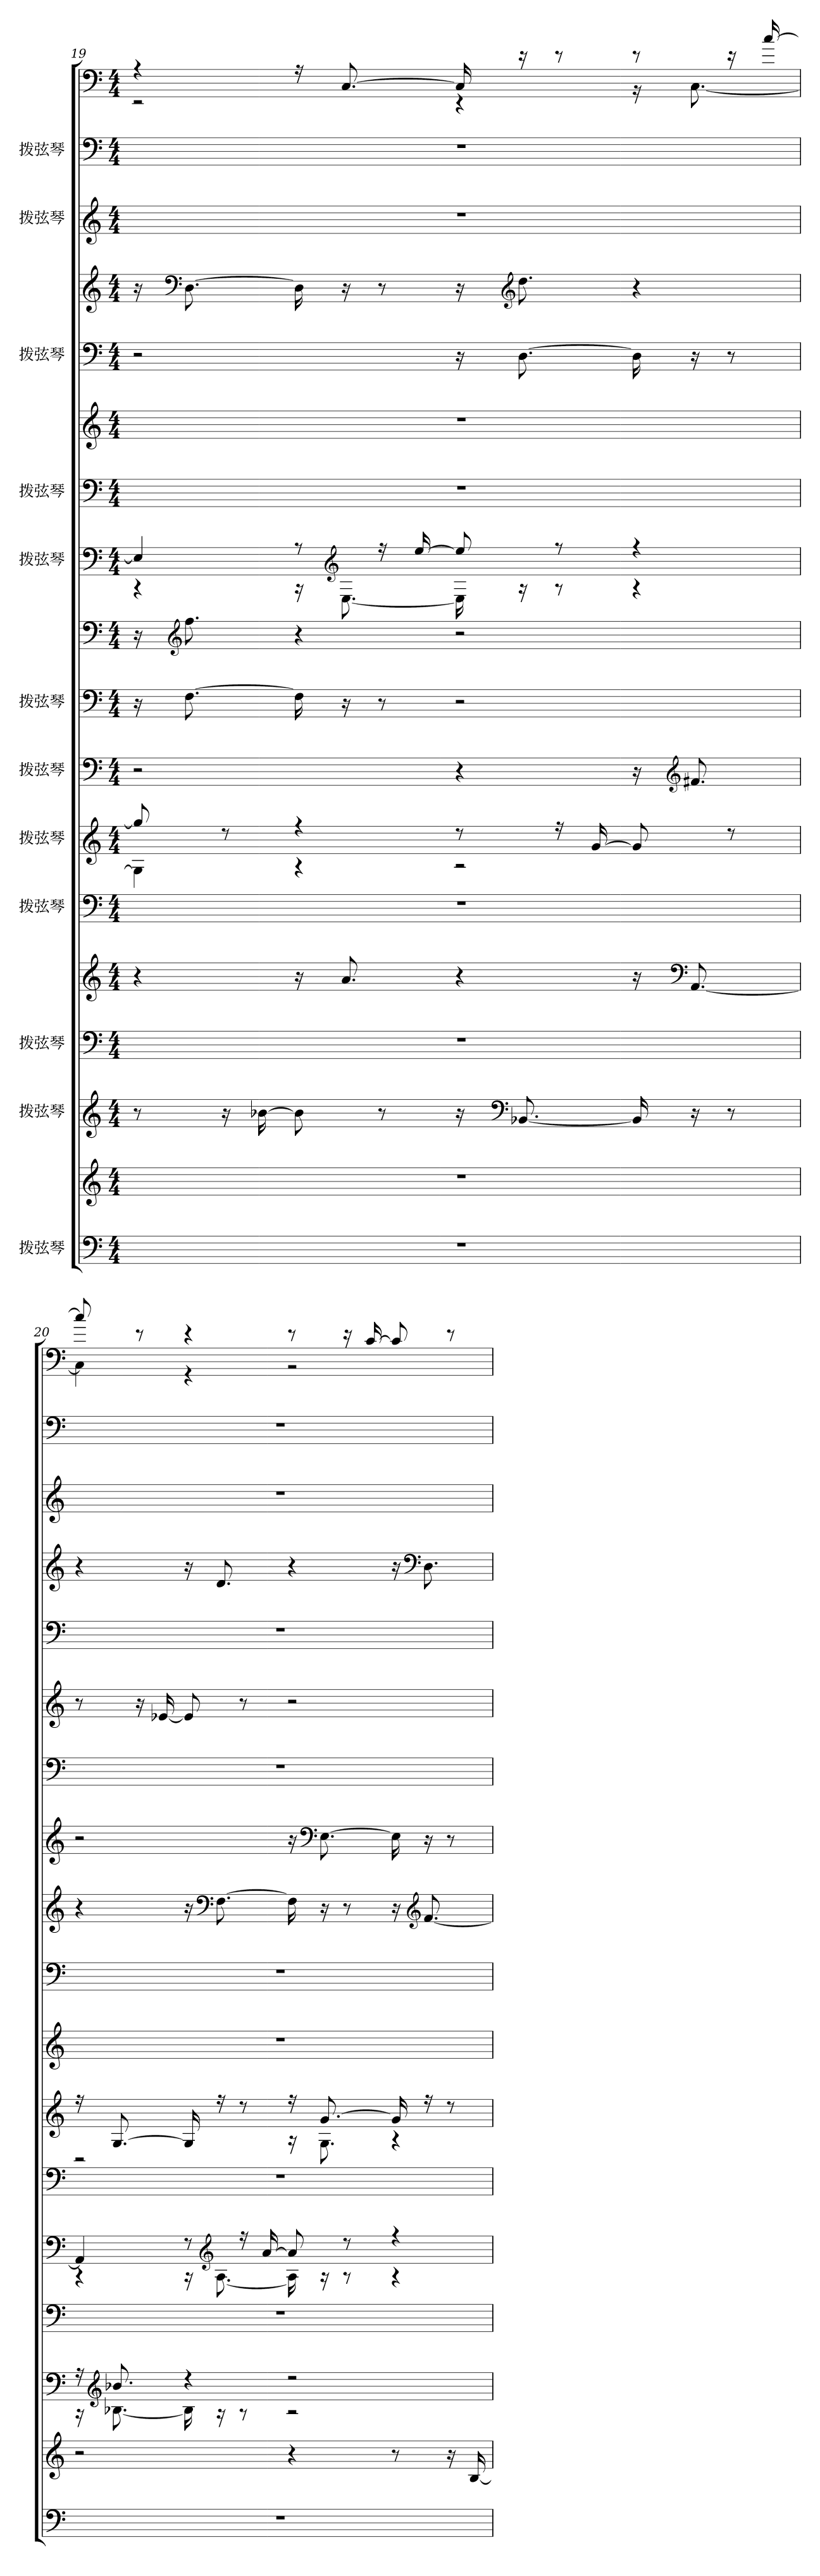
**kern	**kern	**kern	**kern	**kern	**kern	**kern	**kern	**kern	**kern	**kern	**kern	**kern	**kern	**kern	**kern	**kern	**kern
*part12	*part12	*part11	*part10	*part10	*part9	*part8	*part7	*part6	*part6	*part5	*part4	*part4	*part3	*part3	*part2	*part1	*part1
*staff18	*staff17	*staff16	*staff15	*staff14	*staff13	*staff12	*staff11	*staff10	*staff9	*staff8	*staff7	*staff6	*staff5	*staff4	*staff3	*staff2	*staff1
*I"拨弦琴	*	*I"拨弦琴	*I"拨弦琴	*	*I"拨弦琴	*I"拨弦琴	*I"拨弦琴	*I"拨弦琴	*	*I"拨弦琴	*I"拨弦琴	*	*I"拨弦琴	*	*I"拨弦琴	*I"拨弦琴	*
!!LO:PB:g=z
*clefF4	*clefG2	*clefG2	*clefF4	*clefG2	*clefF4	*clefG2	*clefF4	*clefF4	*clefF4	*clefF4	*clefF4	*clefG2	*clefF4	*clefG2	*clefG2	*clefF4	*clefF4
*k[]	*k[]	*k[]	*k[]	*k[]	*k[]	*k[]	*k[]	*k[]	*k[]	*k[]	*k[]	*k[]	*k[]	*k[]	*k[]	*k[]	*k[]
*M4/4	*M4/4	*M4/4	*M4/4	*M4/4	*M4/4	*M4/4	*M4/4	*M4/4	*M4/4	*M4/4	*M4/4	*M4/4	*M4/4	*M4/4	*M4/4	*M4/4	*M4/4
=19	=19	=19	=19	=19	=19	=19	=19	=19	=19	=19	=19	=19	=19	=19	=19	=19	=19
*	*	*	*	*	*	*^	*	*	*	*^	*	*	*	*	*	*	*^
1r	1r	8r	1r	4r	1r	8gg/]	4G\]	2r	16r	16r	4E/]	4r	1r	1r	2r	16r	1r	1r	4r	2r
*	*	*	*	*	*	*	*	*	*	*clefG2	*	*	*	*	*	*clefF4	*	*	*	*
.	.	.	.	.	.	.	.	.	[8.F\	8.ff\	.	.	.	.	.	[8.D\	.	.	.	.
.	.	16r	.	.	.	8r	.	.	.	.	.	.	.	.	.	.	.	.	.	.
.	.	[16b-X\	.	.	.	.	.	.	.	.	.	.	.	.	.	.	.	.	.	.
.	.	8b-\]	.	16r	.	4r	4r	.	16F\]	4r	8r	16r	.	.	.	16D\]	.	.	16r	.
*	*	*	*	*	*	*	*	*	*	*	*clefG2	*	*	*	*	*	*	*	*	*
.	.	.	.	8.a/	.	.	.	.	16r	.	.	[8.E\	.	.	.	16r	.	.	[8.C/	.
.	.	8r	.	.	.	.	.	.	8r	.	16r	.	.	.	.	8r	.	.	.	.
.	.	.	.	.	.	.	.	.	.	.	[16ee/	.	.	.	.	.	.	.	.	.
.	.	16r	.	4r	.	8r	2r	4r	2r	2r	8ee/]	16E\]	.	.	16r	16r	.	.	16C/]	4r
*	*	*clefF4	*	*	*	*	*	*	*	*	*	*	*	*	*	*clefG2	*	*	*	*
.	.	[8.BB-X/	.	.	.	.	.	.	.	.	.	16r	.	.	[8.D\	8.dd\	.	.	16r	.
.	.	.	.	.	.	16r	.	.	.	.	8r	8r	.	.	.	.	.	.	8r	.
.	.	.	.	.	.	[16g/	.	.	.	.	.	.	.	.	.	.	.	.	.	.
.	.	16BB-/]	.	16r	.	8g/]	.	16r	.	.	4r	4r	.	.	16D\]	4r	.	.	8r	16r
*	*	*	*	*clefF4	*	*	*	*clefG2	*	*	*	*	*	*	*	*	*	*	*	*
.	.	16r	.	[8.AA/	.	.	.	8.f#X/	.	.	.	.	.	.	16r	.	.	.	.	[8.C\
.	.	8r	.	.	.	8r	.	.	.	.	.	.	.	.	8r	.	.	.	16r	.
.	.	.	.	.	.	.	.	.	.	.	.	.	.	.	.	.	.	.	[16cc/	.
*	*	*	*	*	*	*	*	*	*	*	*v	*v	*	*	*	*	*	*	*	*
!!LO:PB:g=z	!!
=20	=20	=20	=20	=20	=20	=20	=20	=20	=20	=20	=20	=20	=20	=20	=20	=20	=20	=20	=20
*	*	*^	*	*^	*	*	*	*	*	*	*	*	*	*	*	*	*	*	*
1r	2r	16r	16r	1r	4AA/]	4r	1r	16r	2r	1r	1r	4r	2r	1r	8r	1r	4r	1r	1r	8cc/]	4C\]
*	*	*clefG2	*	*	*	*	*	*	*	*	*	*	*	*	*	*	*	*	*	*	*
.	.	8.b-X/	[8.B-X\	.	.	.	.	[8.G/	.	.	.	.	.	.	.	.	.	.	.	.	.
.	.	.	.	.	.	.	.	.	.	.	.	.	.	.	16r	.	.	.	.	8r	.
.	.	.	.	.	.	.	.	.	.	.	.	.	.	.	[16e-X/	.	.	.	.	.	.
.	.	4r	16B-\]	.	8r	16r	.	16G/]	.	.	.	16r	.	.	8e-/]	.	16r	.	.	4r	4r
*	*	*	*	*	*clefG2	*	*	*	*	*	*	*clefF4	*	*	*	*	*	*	*	*	*
.	.	.	16r	.	.	[8.A\	.	16r	.	.	.	[8.F\	.	.	.	.	8.d/	.	.	.	.
.	.	.	8r	.	16r	.	.	8r	.	.	.	.	.	.	8r	.	.	.	.	.	.
.	.	.	.	.	[16a/	.	.	.	.	.	.	.	.	.	.	.	.	.	.	.	.
.	4r	2r	2r	.	8a/]	16A\]	.	16r	16r	.	.	16F\]	16r	.	2r	.	4r	.	.	8r	2r
*	*	*	*	*	*	*	*	*	*	*	*	*	*clefF4	*	*	*	*	*	*	*	*
.	.	.	.	.	.	16r	.	[8.g/	8.G\	.	.	16r	[8.E\	.	.	.	.	.	.	.	.
.	.	.	.	.	8r	8r	.	.	.	.	.	8r	.	.	.	.	.	.	.	16r	.
.	.	.	.	.	.	.	.	.	.	.	.	.	.	.	.	.	.	.	.	[16c/	.
.	8r	.	.	.	4r	4r	.	16g/]	4r	.	.	16r	16E\]	.	.	.	16r	.	.	8c/]	.
*	*	*	*	*	*	*	*	*	*	*	*	*clefG2	*	*	*	*	*clefF4	*	*	*	*
.	.	.	.	.	.	.	.	16r	.	.	.	[8.f/	16r	.	.	.	8.D\	.	.	.	.
.	16r	.	.	.	.	.	.	8r	.	.	.	.	8r	.	.	.	.	.	.	8r	.
.	[16B/	.	.	.	.	.	.	.	.	.	.	.	.	.	.	.	.	.	.	.	.
*	*	*v	*v	*	*v	*v	*	*v	*v	*	*	*	*	*	*	*	*	*	*	*v	*v
=	=	=	=	=	=	=	=	=	=	=	=	=	=	=	=	=	=
*-	*-	*-	*-	*-	*-	*-	*-	*-	*-	*-	*-	*-	*-	*-	*-	*-	*-
